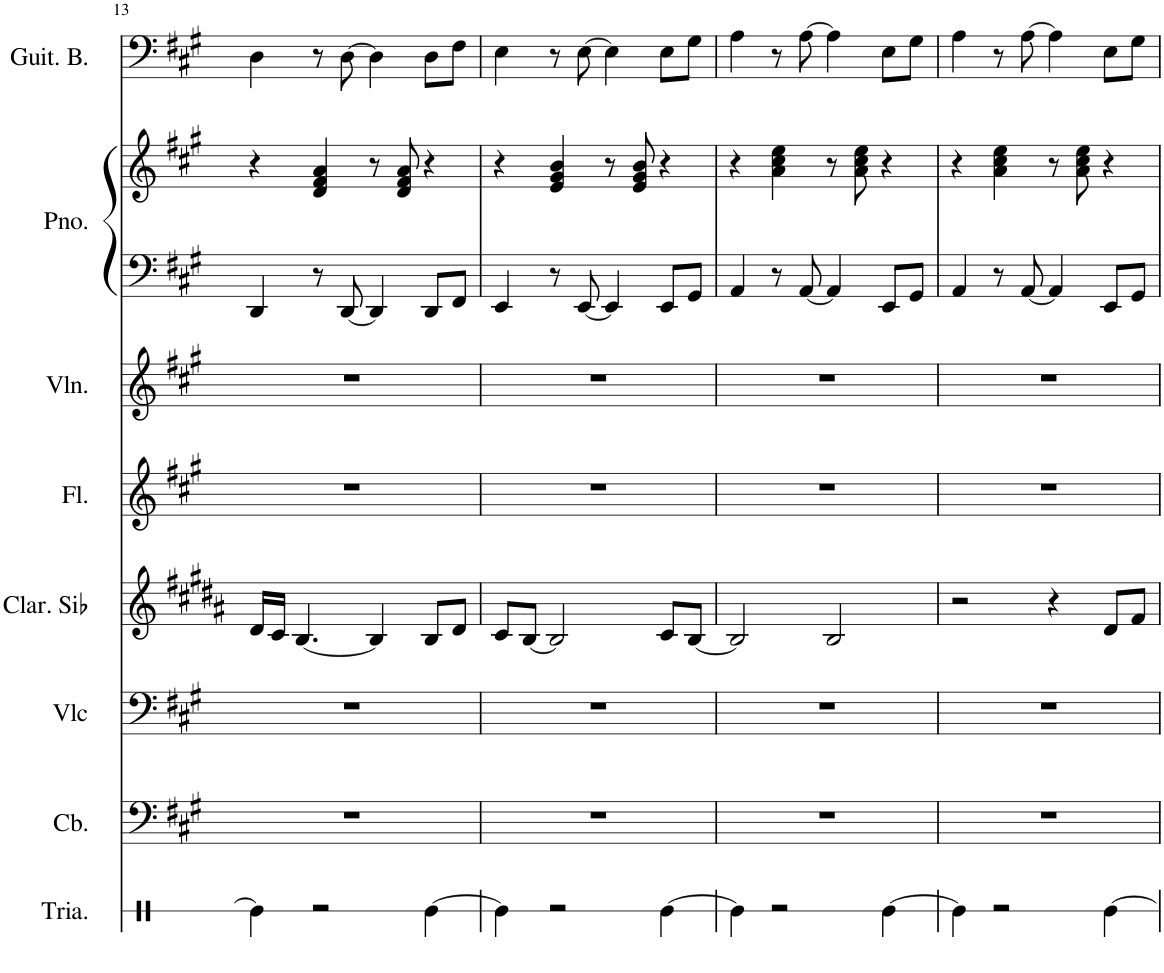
**kern	**kern	**kern	**kern	**kern	**kern	**kern	**kern	**kern
*part8	*part7	*part6	*part5	*part4	*part3	*part2	*part2	*part1
*staff9	*staff8	*staff7	*staff6	*staff5	*staff4	*staff3	*staff2	*staff1
*I"Triángulo	*I"Contrebasse	*I"Violoncelle	*I"Clarinette en Sib	*I"Flauta	*I"Violín	*I"Piano	*	*I"Bajo eléctrico
*	*I'Cb.	*I'Vlc	*I'Clar. Sib	*I'Fl.	*I'Vln.	*I'Pno.	*	*
!!LO:PB:g=z
*clefX	*clefF4	*clefF4	*clefG2	*clefG2	*clefG2	*clefF4	*clefG2	*clefF4
*	*Trd7c12	*	*Trd1c2	*	*	*	*	*Trd7c12
*k[]	*k[f#c#g#]	*k[f#c#g#]	*k[f#c#g#d#a#]	*k[f#c#g#]	*k[f#c#g#]	*k[f#c#g#]	*k[f#c#g#]	*k[f#c#g#]
*M4/4	*M4/4	*M4/4	*M4/4	*M4/4	*M4/4	*M4/4	*M4/4	*M4/4
=13	=13	=13	=13	=13	=13	=13	=13	=13
4Re\]	1r	1r	16d#/LL	1r	1r	4DD/	4r	4D\
.	.	.	16c#/JJ	.	.	.	.	.
.	.	.	[4.B/	.	.	.	.	.
2r	.	.	.	.	.	8r	4d/ 4f#/ 4a/	8r
.	.	.	.	.	.	[8DD/	.	[8D\
.	.	.	4B/]	.	.	4DD/]	8r	4D\]
.	.	.	.	.	.	.	8d/ 8f#/ 8a/	.
[4Re\	.	.	8B/L	.	.	8DD/L	4r	8D\L
.	.	.	8d#/J	.	.	8FF#/J	.	8F#\J
=14	=14	=14	=14	=14	=14	=14	=14	=14
4Re\]	1r	1r	8c#/L	1r	1r	4EE/	4r	4E\
.	.	.	[8B/J	.	.	.	.	.
2r	.	.	2B/]	.	.	8r	4e/ 4g#/ 4b/	8r
.	.	.	.	.	.	[8EE/	.	[8E\
.	.	.	.	.	.	4EE/]	8r	4E\]
.	.	.	.	.	.	.	8e/ 8g#/ 8b/	.
[4Re\	.	.	8c#/L	.	.	8EE/L	4r	8E\L
.	.	.	[8B/J	.	.	8GG#/J	.	8G#\J
=15	=15	=15	=15	=15	=15	=15	=15	=15
4Re\]	1r	1r	2B/]	1r	1r	4AA/	4r	4A\
2r	.	.	.	.	.	8r	4a\ 4cc#\ 4ee\	8r
.	.	.	.	.	.	[8AA/	.	[8A\
.	.	.	2B/	.	.	4AA/]	8r	4A\]
.	.	.	.	.	.	.	8a\ 8cc#\ 8ee\	.
[4Re\	.	.	.	.	.	8EE/L	4r	8E\L
.	.	.	.	.	.	8GG#/J	.	8G#\J
=16	=16	=16	=16	=16	=16	=16	=16	=16
4Re\]	1r	1r	2r	1r	1r	4AA/	4r	4A\
2r	.	.	.	.	.	8r	4a\ 4cc#\ 4ee\	8r
.	.	.	.	.	.	[8AA/	.	[8A\
.	.	.	4r	.	.	4AA/]	8r	4A\]
.	.	.	.	.	.	.	8a\ 8cc#\ 8ee\	.
[4Re\	.	.	8d#/L	.	.	8EE/L	4r	8E\L
.	.	.	8f#/J	.	.	8GG#/J	.	8G#\J
=	=	=	=	=	=	=	=	=
*-	*-	*-	*-	*-	*-	*-	*-	*-
